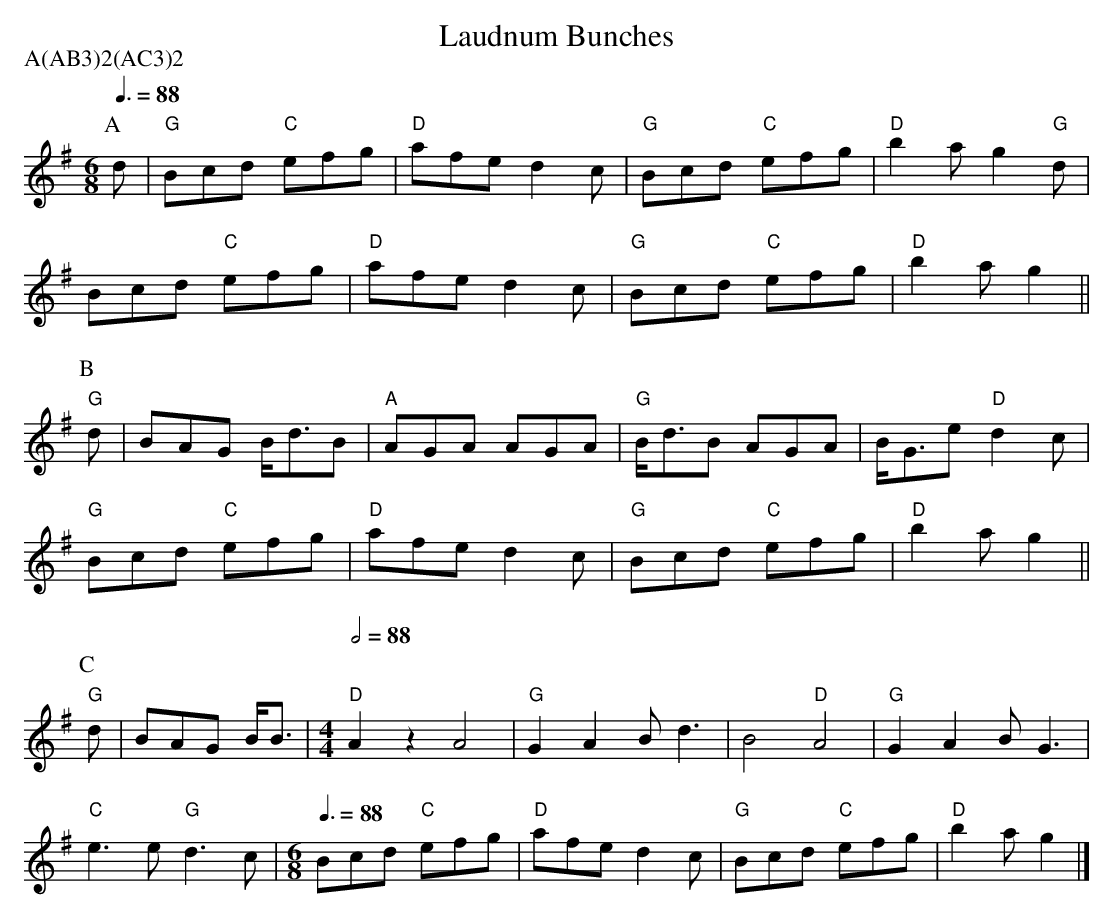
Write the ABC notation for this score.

X:1
T: Laudnum Bunches
P: A(AB3)2(AC3)2
Q: 3/8=88
M: 6/8
L: 1/8
K: G
P: A
d |\
"G" Bcd "C" efg | "D" afe d2 c | "G" Bcd "C" efg| "D" b2 a g2 "G" d |
    Bcd "C" efg | "D" afe d2 c | "G" Bcd "C" efg | "D" b2 ag2 ||
P: B
"G" d |\
BAG B<dB | "A" AGA AGA | "G" B<dB AGA | B<Ge "D" d2 c |
"G" Bcd "C" efg | "D" afe d2 c | "G" Bcd "C" efg | "D" b2 a g2 ||
P: C
"G" d | BAG B<B |\
M: 4/4
L: 1/4
Q: 1/2=88
"D" A z A2 | "G" G A B<d | B2 "D" A2 | "G" G A B<G |
"C" e>e "G" d>c |\
M: 6/8
L: 1/8
Q: 3/8=88
Bcd "C" efg | "D" afe d2 c | "G"Bcd "C" efg | "D" b2 a g2 |]
